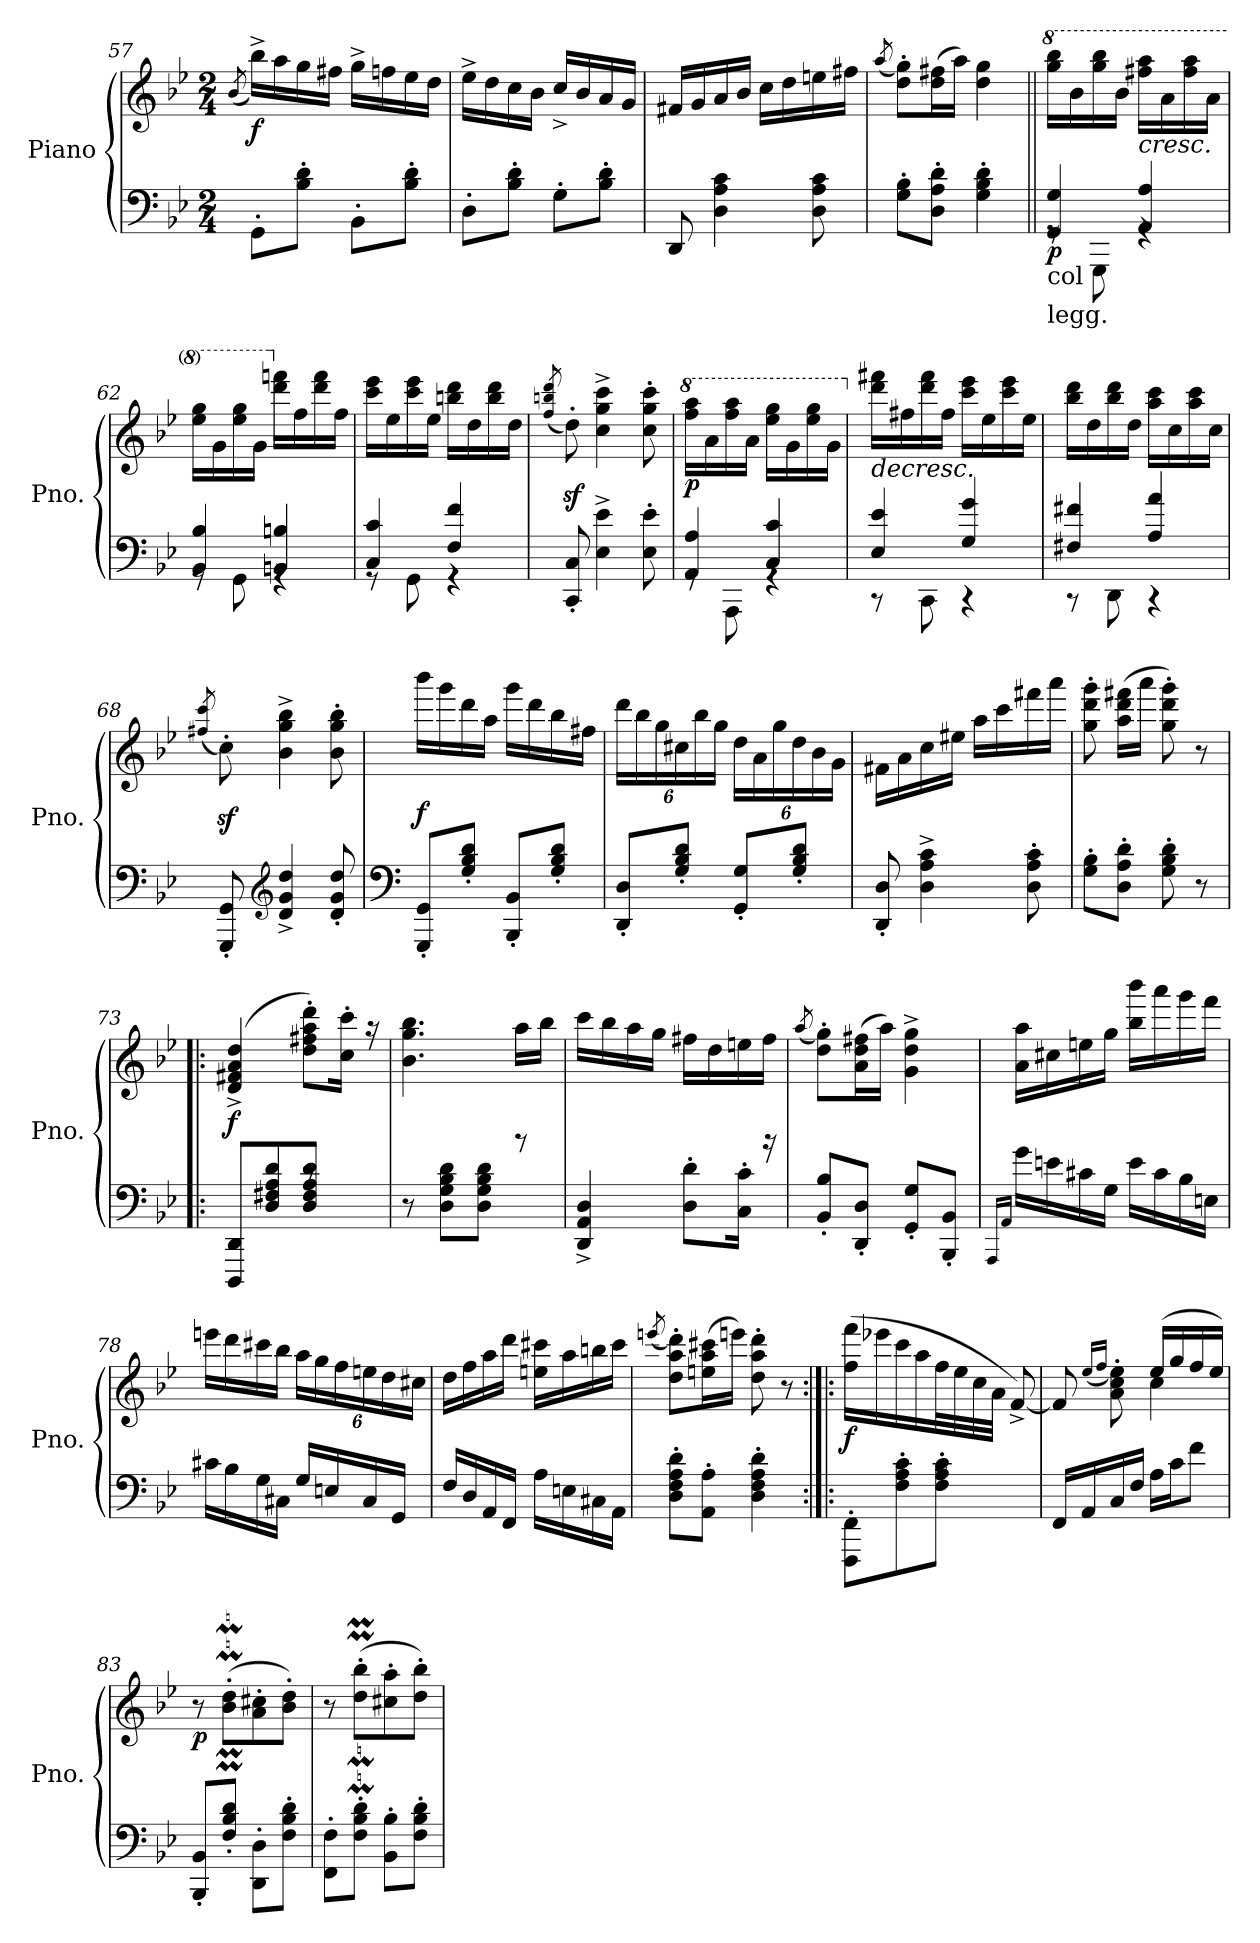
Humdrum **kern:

**kern	**kern	**dynam
*part1	*part1	*part1
*staff2	*staff1	*staff1/2
*I"Piano	*	*
*I'Pno.	*	*
*clefF4	*clefG2	*
*k[b-e-]	*k[b-e-]	*
*M2/4	*M2/4	*
=57	=57	=57
.	(>8qb-/	.
!	!	!LO:DY:b
8GG'\L	16bb-^\LL)	f
.	16aa\	.
8B-\' 8d\'J	16gg\	.
.	16ff#X\JJ	.
8BB-'\L	16gg^\LL	.
.	16ffn\	.
8B-\' 8d\'J	16ee-\	.
.	16dd\JJ	.
=58	=58	=58
8D'\L	16ee-^\LL	.
.	16dd\	.
8B-\' 8d\'J	16cc\	.
.	16b-\JJ	.
8G'\L	16cc^/LL	.
.	16b-/	.
8B-\' 8d\'J	16a/	.
.	16g/JJ	.
=59	=59	=59
8DD/	16f#X/LL	.
.	16g/	.
4D\ 4A\ 4c\	16a/	.
.	16b-/JJ	.
.	16cc\LL	.
.	16dd\	.
8D\ 8A\ 8c\	16een\	.
.	16ff#X\JJ	.
=60	=60	=60
.	(>8qaa/	.
8G\' 8B-\'L	8dd\' 8gg\'L)	.
8D\' 8A\' 8d\'J	(>16dd\ 16ff#X\L	.
.	16aa\JJ)	.
4G\' 4B-\' 4d\'	4dd\ 4gg\	.
!!LO:LB:g=z
=61||	=61||	=61||
*^	*	*
*	*	*8va	*
!LO:TX:b:t=legg.	!	!	!
!LO:TX:b:t=col	!	!	!
!	!	!	!LO:DY:b=2
4GG/ 4G/	8rGG	16ggg\ 16bbb-\LL	p
.	.	16bb-\	.
.	8GGG\	16ggg\ 16bbb-\	.
.	.	16bb-\JJ	.
!	!	!	!LO:HP:b
4AA/ 4A/	4rGG	16fff#X\ 16aaa\LL	<
.	.	16aa\	.
.	.	16fff#\ 16aaa\	.
.	.	16aa\JJ	.
=62	=62	=62	=62
4BB-/ 4B-/	8rGG	16eee-\ 16ggg\LL	.
.	.	16gg\	.
.	8GG\	16eee-\ 16ggg\	.
.	.	16gg\JJ	.
*	*	*X8va	*
4BBn/ 4Bn/	4rGG	16ddd\ 16fffn\LL	.
.	.	16ff\	.
.	.	16ddd\ 16fff\	.
.	.	16ff\JJ	.
=63	=63	=63	=63
4C/ 4c/	8rGG	16ccc\ 16eee-\LL	.
.	.	16ee-\	.
.	8GG\	16ccc\ 16eee-\	.
.	.	16ee-\JJ	.
4F/ 4f/	4rGG	16bbn\ 16ddd\LL	.
.	.	16dd\	.
.	.	16bb\ 16ddd\	.
.	.	16dd\JJ	.
*v	*v	*	*
=64	=64	=64
.	(<8qff/ 8qbbn/ 8qddd/	.
8CC/' 8C/'	8ddz<'\)	.
4E-\^ 4e-\^	4cc\^ 4gg\^ 4ccc\^	.
8E-\' 8e-\'	8cc\' 8gg\' 8ccc\'	.
=65	=65	=65
*^	*	*
*	*	*8va	*
!	!	!	!LO:DY:b
4AA/ 4A/	8rGG	16fff\ 16aaa\LL	p
.	.	16aa\	.
.	8AAA\	16fff\ 16aaa\	.
.	.	16aa\JJ	.
4C/ 4c/	4rGG	16eee-\ 16ggg\LL	.
.	.	16gg\	.
.	.	16eee-\ 16ggg\	.
.	.	16gg\JJ	.
!!LO:PB:g=z
=66	=66	=66	=66
*	*	*X8va	*
!	!	!	!LO:HP:b
4E-/ 4e-/	8r	16ddd\ 16fff#X\LL	>
.	.	16ff#X\	.
.	8CC\	16ddd\ 16fff#\	.
.	.	16ff#\JJ	.
4G/ 4g/	4r	16ccc\ 16eee-\LL	.
.	.	16ee-\	.
.	.	16ccc\ 16eee-\	.
.	.	16ee-\JJ	.
=67	=67	=67	=67
4F#X/ 4f#X/	8r	16bb-\ 16ddd\LL	.
.	.	16dd\	.
.	8DD\	16bb-\ 16ddd\	.
.	.	16dd\JJ	.
4A/ 4a/	4r	16aa\ 16ccc\LL	.
.	.	16cc\	.
.	.	16aa\ 16ccc\	.
.	.	16cc\JJ	.
*v	*v	*	*
.	.	[
=68	=68	=68
.	(<8qff#X/ 8qccc/	.
8GGG/' 8GG/'	8ccz<'\)	.
*clefG2	*	*
4d/^ 4g/^ 4dd/^	4b-\^ 4gg\^ 4bb-\^	.
8d/' 8g/' 8dd/'	8b-\' 8gg\' 8bb-\'	.
=69	=69	=69
*clefF4	*	*
!	!	!LO:DY:a=2
8GGG/' 8GG/'L	16bbb-\LL	f
.	16ggg\	.
8G/' 8B-/' 8d/'J	16ddd\	.
.	16aa\JJ	.
8BBB-/' 8BB-/'L	16ggg\LL	.
.	16ddd\	.
8G/' 8B-/' 8d/'J	16bb-\	.
.	16ff#X\JJ	.
=70	=70	=70
*	*Xbrackettup	*
8DD/' 8D/'L	24ddd\LL	.
.	24bb-\	.
.	24gg\	.
8G/' 8B-/' 8d/'J	24cc#X\	.
.	24bb-\	.
.	24gg\JJ	.
8GG/' 8G/'L	24dd\LL	.
.	24a\	.
.	24gg\	.
8G/' 8B-/' 8d/'J	24dd\	.
.	24b-\	.
.	24g\JJ	.
!!LO:LB:g=z
=71	=71	=71
8DD/' 8D/'	16f#X\LL	.
.	16a\	.
4D\^ 4A\^ 4c\^	16cc\	.
.	16ee#X\JJ	.
.	16aa\LL	.
.	16ccc\	.
8D\' 8A\' 8c\'	16fff#X\	.
.	16aaa\JJ	.
=72	=72	=72
8G\' 8B-\'L	8gg\' 8ddd\' 8ggg\'	.
8D\' 8A\' 8d\'J	(>16aa\ 16ddd\ 16fff#X\LL	.
.	16aaa\JJ	.
8G\' 8B-\' 8d\'	8gg\' 8ddd\' 8ggg\')	.
8r	8r	.
=73!|:	=73!|:	=73!|:
*^	*^	*
!	!	!	!	!LO:DY:a=2
8DDD/ 8DD/L	4ryy	4..rcccyy	(>4d/^ 4f#X/^ 4a/^ 4dd/^	f
8D/ 8F#X/ 8A/ 8d/	.	.	.	.
8D/ 8F#/ 8A/ 8d/J	8rc	.	8dd\' 8ff#X\' 8aa\' 8ddd\'L)	.
8D\yy 8F#\yy 8A\yy 8d\yy	8ryy	.	16cc\' 16ccc\'Jk	.
.	.	16cc/yy 16ccc/yy	16raa	.
*	*	*v	*v	*
=74	=74	=74	=74
8r	4.ryy	4.b-\ 4.gg\ 4.bb-\	.
8D\ 8G\ 8B-\ 8d\L	.	.	.
8D\ 8G\ 8B-\ 8d\J	.	.	.
8r	8D\yy 8G\yy 8B-\yy 8d\yy	16aa\LL	.
.	.	16bb-\JJ	.
!!LO:LB:g=z
=75	=75	=75	=75
4DD/^ 4AA/^ 4D/^	4..ryy	16ccc\LL	.
.	.	16bb-\	.
.	.	16aa\	.
.	.	16gg\JJ	.
8D\' 8d\'L	.	16ff#X\LL	.
.	.	16dd\	.
!LO:N:n=1:head=solid	!	!	!
!LO:N:n=2:head=solid	!	!	!
16C\' 16c\'Jk	.	16een\	.
16r	16C\yy 16c\yy	16ff#\JJ	.
*v	*v	*	*
!!LO:LB:g=z
=76	=76	=76
.	(<8qaa/	.
8BB-/' 8B-/'L	8dd\' 8gg\'L)	.
8DD/' 8D/'J	(>16a\ 16dd\ 16ff#X\L	.
.	16aa\JJ)	.
8GG/' 8G/'L	4g\^ 4dd\^ 4gg\^	.
8BBB-/' 8BB-/'J	.	.
=77	=77	=77
16qAAA/LL	.	.
16qAA/JJ	.	.
16g\LL	16a\ 16aa\LL	.
16en\	16cc#X\	.
16c#X\	16een\	.
16G\JJ	16gg\JJ	.
16e\LL	16bb-\ 16bbb-\LL	.
16c#\	16aaa\	.
16B-\	16ggg\	.
16En\JJ	16fff\JJ	.
=78	=78	=78
16c#X\LL	16eeen\LL	.
16B-\	16ddd\	.
16G\	16ccc#X\	.
16C#X\JJ	16bb-\JJ	.
16G/LL	24aa\LL	.
.	24gg\	.
16En/	.	.
.	24ff\	.
16C#/	24een\	.
.	24dd\	.
16GG/JJ	.	.
.	24cc#X\JJ	.
=79	=79	=79
16F/LL	16dd\LL	.
16D/	16ff\	.
16AA/	16aa\	.
16FF/JJ	16ddd\JJ	.
16A\LL	16een\ 16ccc#X\LL	.
16En\	16aa\	.
16C#X\	16bbn\	.
16AA\JJ	16ccc#\JJ	.
!!LO:LB:g=z
=80	=80	=80
.	(>8qeeen/	.
8D\' 8F\' 8A\' 8d\'L	8dd\' 8aa\' 8ddd\'L)	.
8AA\' 8A\'J	(>16een\ 16aa\ 16ccc#X\L	.
.	16eeen\JJ)	.
4D\' 4F\' 4A\' 4d\'	8dd\' 8aa\' 8ddd\'	.
.	8r	.
!!LO:PB:g=z
=81:|!|:	=81:|!|:	=81:|!|:
*^	*	*
!	!	!	!LO:DY:b
8FFF\' 8FF\'L	4ryy	(>16ff\ 16fff\LL	f
.	.	16eee-X\	.
8F\' 8A\' 8c\'	.	16ccc\	.
.	.	16aa\	.
8F\' 8A\' 8c\'J	8rA	32ff\L	.
.	.	32ee-\	.
.	.	32cc\	.
.	.	32a\JJJ	.
8rBByy	8D\yy' 8F\yy' 8c\yy'	[8f^/)	.
*v	*v	*	*
=82	=82	=82
*	*^	*
16FF/LL	8f/]	4ryy	.
16AA/	.	.	.
.	(>16qee-/LL	.	.
.	16qff/JJ	.	.
16C/	8a\' 8cc\' 8ee-\')	.	.
16F/JJ	.	.	.
16A\LL	(>16ee-/LL	4cc\	]
16c\J	16gg/	.	.
8f\J	16ff/	.	.
.	16ee-/JJ)	.	.
*	*v	*v	*
=83	=83	=83
!	!	!LO:DY:b
8BBB-/' 8BB-/'L	8r	p
8F/' 8B-/' 8d/'J	(>8b-\M' 8dd\M'L	.
8DD\' 8D\'L	8a\' 8cc#X\'	.
8F\' 8B-\' 8d\'J	8b-\' 8dd\'J)	.
=84	=84	=84
8FF\' 8F\'L	8r	.
8F\' 8B-\' 8d\'J	(>8dd\M' 8bb-\M'L	.
8BB-\' 8B-\'L	8cc#X\' 8aa\'	.
8F\' 8B-\' 8d\'J	8dd\' 8bb-\'J)	.
=	=	=
*-	*-	*-
